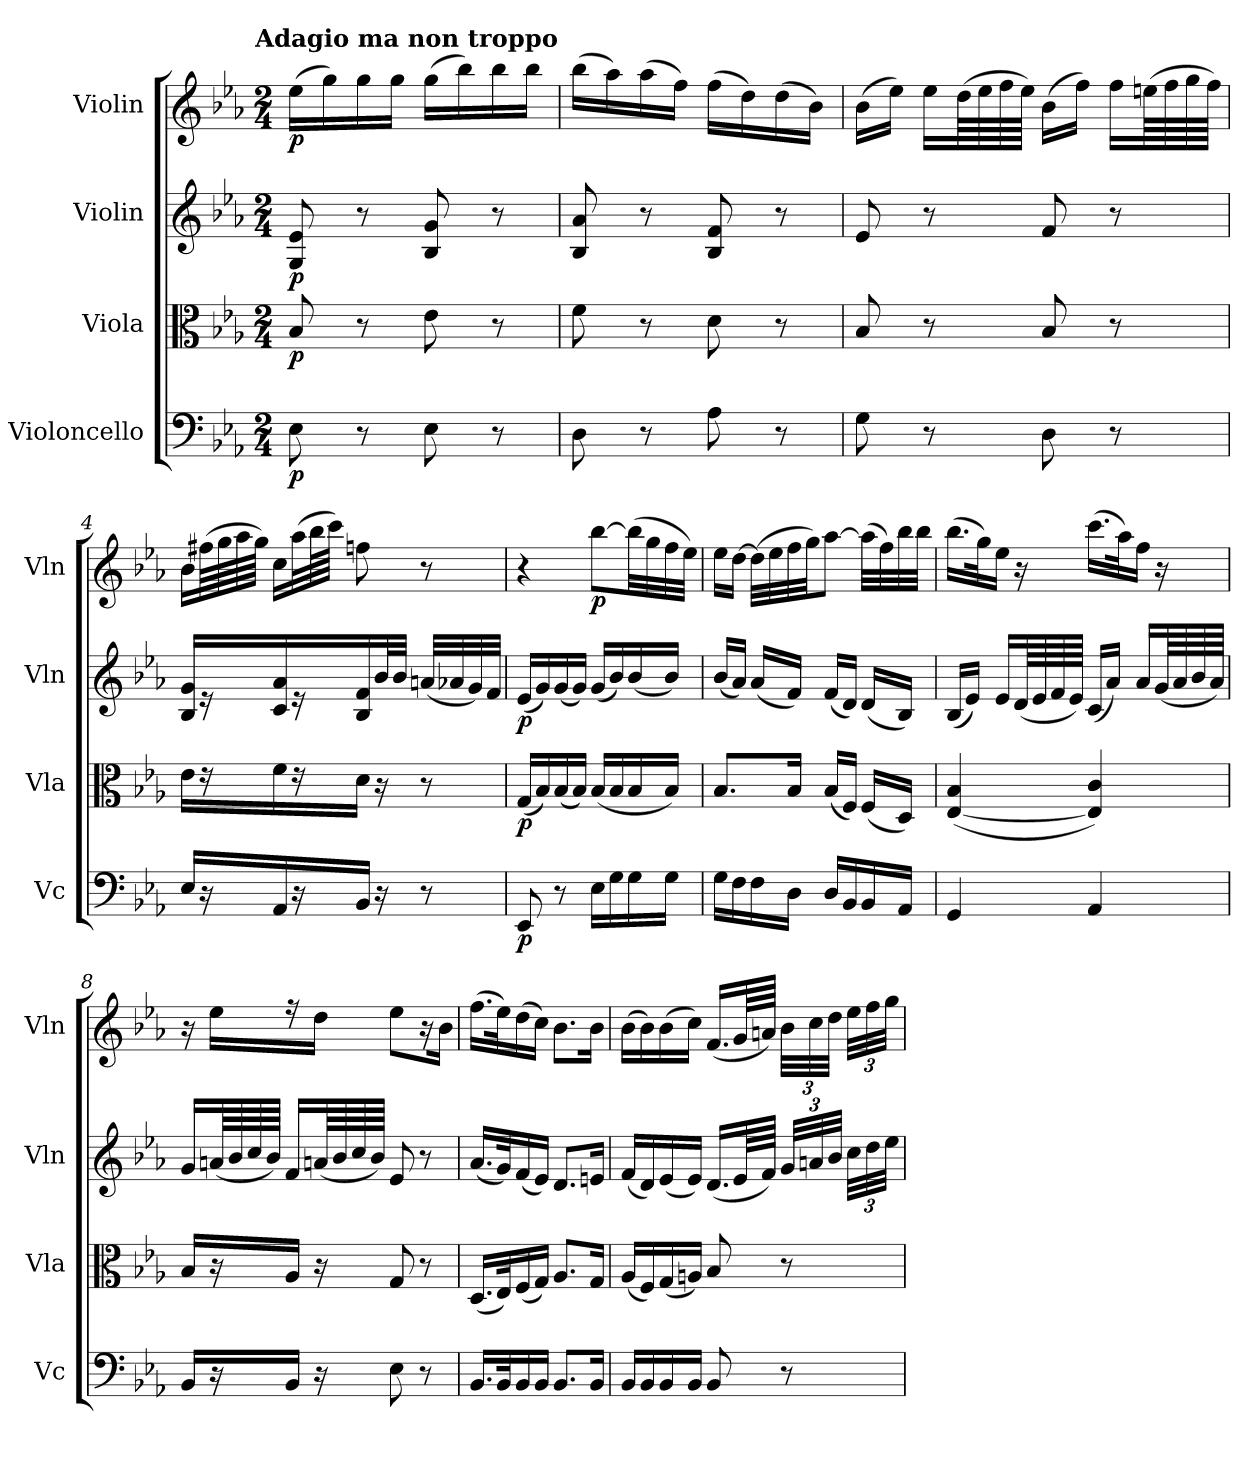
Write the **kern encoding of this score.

**kern	**dynam	**kern	**dynam	**kern	**dynam	**kern	**dynam
*part4	*part4	*part3	*part3	*part2	*part2	*part1	*part1
*staff4	*staff4	*staff3	*staff3	*staff2	*staff2	*staff1	*staff1
*I"Violoncello	*	*I"Viola	*	*I"Violin	*	*I"Violin	*
*I'Vc	*	*I'Vla	*	*I'Vln	*	*I'Vln	*
*clefF4	*	*clefC3	*	*clefG2	*	*clefG2	*
*k[b-e-a-]	*	*k[b-e-a-]	*	*k[b-e-a-]	*	*k[b-e-a-]	*
*E-:	*	*E-:	*	*E-:	*	*E-:	*
!!LO:TX:omd:t=Adagio ma non troppo
*M2/4	*	*M2/4	*	*M2/4	*	*M2/4	*
*MM24	*	*MM24	*	*MM24	*	*MM24	*
=1	=1	=1	=1	=1	=1	=1	=1
8E-\	p	8B-/	p	8G/ 8e-/	p	(16ee-\LL	p
.	.	.	.	.	.	16gg\)	.
8r	.	8r	.	8r	.	16gg\	.
.	.	.	.	.	.	16gg\JJ	.
8E-\	.	8e-\	.	8B-/ 8g/	.	(16gg\LL	.
.	.	.	.	.	.	16bb-\)	.
8r	.	8r	.	8r	.	16bb-\	.
.	.	.	.	.	.	16bb-\JJ	.
=2	=2	=2	=2	=2	=2	=2	=2
8D\	.	8f\	.	8B-/ 8a-/	.	(16bb-\LL	.
.	.	.	.	.	.	16aa-\)	.
8r	.	8r	.	8r	.	(16aa-\	.
.	.	.	.	.	.	16ff\JJ)	.
8A-\	.	8d\	.	8B-/ 8f/	.	(16ff\LL	.
.	.	.	.	.	.	16dd\)	.
8r	.	8r	.	8r	.	(16dd\	.
.	.	.	.	.	.	16b-\JJ)	.
=3	=3	=3	=3	=3	=3	=3	=3
8G\	.	8B-/	.	8e-/	.	(16b-\LL	.
.	.	.	.	.	.	16ee-\JJ)	.
8r	.	8r	.	8r	.	16ee-\LL	.
.	.	.	.	.	.	(64dd\LL	.
.	.	.	.	.	.	64ee-\	.
.	.	.	.	.	.	64ff\	.
.	.	.	.	.	.	64ee-\JJJJ)	.
8D\	.	8B-/	.	8f/	.	(16b-\LL	.
.	.	.	.	.	.	16ff\JJ)	.
8r	.	8r	.	8r	.	16ff\LL	.
.	.	.	.	.	.	(64een\LL	.
.	.	.	.	.	.	64ff\	.
.	.	.	.	.	.	64gg\	.
.	.	.	.	.	.	64ff\JJJJ)	.
=4	=4	=4	=4	=4	=4	=4	=4
16E-/LL	.	16e-\LL	.	16B-/ 16g/LL	.	16b-\LL	.
16r	.	16r	.	16r	.	(64ff#X\LL	.
.	.	.	.	.	.	64gg\	.
.	.	.	.	.	.	64aa-\	.
.	.	.	.	.	.	64gg\JJJJ)	.
16AA-/	.	16f\	.	16c/ 16a-/	.	16cc\LL	.
16r	.	16r	.	16r	.	(32aa-\L	.
.	.	.	.	.	.	64bb-\L	.
.	.	.	.	.	.	64ccc\JJJJ)	.
16BB-/JJ	.	16d\JJ	.	16B-/ 16f/	.	8ffn\	.
16r	.	16r	.	32b-/L	.	.	.
.	.	.	.	32b-/JJJ	.	.	.
8r	.	8r	.	(32an/LLL	.	8r	.
.	.	.	.	32a-X/	.	.	.
.	.	.	.	32g/)	.	.	.
.	.	.	.	32f/JJJ	.	.	.
=5	=5	=5	=5	=5	=5	=5	=5
8EE-/	p	(16G/LL	p	(16e-/LL	p	4r	.
.	.	16B-/)	.	16g/)	.	.	.
8r	.	(16B-/	.	(16g/	.	.	.
.	.	16B-/JJ)	.	16g/JJ)	.	.	.
16E-\LL	.	(16B-/LL	.	(16g/LL	.	[8bb-\L	p
16G\	.	16B-/	.	16b-/)	.	.	.
16G\	.	16B-/	.	(16b-/	.	(32bb-\LL]	.
.	.	.	.	.	.	32gg\	.
16G\JJ	.	16B-/JJ)	.	16b-/JJ)	.	32ff\	.
.	.	.	.	.	.	32ee-\JJJ)	.
=6	=6	=6	=6	=6	=6	=6	=6
16G\LL	.	8.B-/L	.	(16b-/LL	.	16ee-\LL	.
16F\	.	.	.	16a-/JJ)	.	[16dd\JJ	.
16F\	.	.	.	(16a-/LL	.	(32dd\LLL]	.
.	.	.	.	.	.	32ee-\	.
16D\JJ	.	16B-/Jk	.	16f/JJ)	.	32ff\	.
.	.	.	.	.	.	32gg\JJ)	.
16D/LL	.	(16B-/LL	.	(16f/LL	.	[8aa-\J	.
16BB-/	.	16F/JJ)	.	16d/JJ)	.	.	.
16BB-/	.	(16F/LL	.	(16d/LL	.	(32aa-\LLL]	.
.	.	.	.	.	.	32ff\)	.
16AA-/JJ	.	16D/JJ)	.	16B-/JJ)	.	32bb-\	.
.	.	.	.	.	.	32bb-\JJJ	.
=7	=7	=7	=7	=7	=7	=7	=7
4GG/	.	([4E-/ 4B-/	.	(16B-/LL	.	(16.bb-\LL	.
.	.	.	.	16e-/JJ)	.	.	.
.	.	.	.	.	.	32gg\K)	.
.	.	.	.	16e-/LL	.	16ee-\JJ	.
.	.	.	.	(64d/LL	.	16r	.
.	.	.	.	64e-/	.	.	.
.	.	.	.	64f/	.	.	.
.	.	.	.	64e-/JJJJ)	.	.	.
4AA-/	.	4E-]/ 4c/)	.	(16c/LL	.	(16.ccc\LL	.
.	.	.	.	16a-/JJ)	.	.	.
.	.	.	.	.	.	32aa-\K)	.
.	.	.	.	16a-/LL	.	16ff\JJ	.
.	.	.	.	(64g/LL	.	16r	.
.	.	.	.	64a-/	.	.	.
.	.	.	.	64b-/	.	.	.
.	.	.	.	64a-/JJJJ)	.	.	.
=8	=8	=8	=8	=8	=8	=8	=8
16BB-/LL	.	16B-/LL	.	16g/LL	.	16r	.
16r	.	16r	.	(64an/LL	.	16ee-\LL	.
.	.	.	.	64b-/	.	.	.
.	.	.	.	64cc/	.	.	.
.	.	.	.	64b-/JJJJ)	.	.	.
16BB-/JJ	.	16A-/JJ	.	16f/LL	.	16r	.
16r	.	16r	.	(64an/LL	.	16dd\JJ	.
.	.	.	.	64b-/	.	.	.
.	.	.	.	64cc/	.	.	.
.	.	.	.	64b-/JJJJ)	.	.	.
8E-\	.	8G/	.	8e-/	.	8ee-\L	.
8r	.	8r	.	8r	.	16r	.
.	.	.	.	.	.	16b-\Jk	.
=9	=9	=9	=9	=9	=9	=9	=9
16.BB-/LL	.	(16.D/LL	.	(16.a-/LL	.	(16.ff\LL	.
32BB-/K	.	32E-/K)	.	32g/K)	.	32ee-\K)	.
16BB-/	.	(16F/	.	(16f/	.	(16dd\	.
16BB-/JJ	.	16G/JJ)	.	16e-/JJ)	.	16cc\JJ)	.
8.BB-/L	.	8.A-/L	.	8.d/L	.	8.b-\L	.
16BB-/Jk	.	16G/Jk	.	16en/Jk	.	16b-\Jk	.
=10	=10	=10	=10	=10	=10	=10	=10
16BB-/LL	.	(16A-/LL	.	(16f/LL	.	(16b-\LL	.
16BB-/	.	16F/)	.	16d/)	.	16b-\)	.
16BB-/	.	(16G/	.	(16e-/	.	(16b-\	.
16BB-/JJ	.	16An/JJ)	.	16e-/JJ)	.	16cc\JJ)	.
8BB-/	.	8B-/	.	(16.d/LL	.	(16.f/LL	.
.	.	.	.	64e-/LL	.	64g/LL	.
.	.	.	.	64f/JJJJ)	.	64an/JJJJ)	.
8r	.	8r	.	48g/LLL	.	48b-\LLL	.
.	.	.	.	48an/	.	48cc\	.
.	.	.	.	48b-/JJJ	.	48dd\JJJ	.
.	.	.	.	48cc\LLL	.	48ee-\LLL	.
.	.	.	.	48dd\	.	48ff\	.
.	.	.	.	48ee-\JJJ	.	48gg\JJJ	.
=	=	=	=	=	=	=	=
*-	*-	*-	*-	*-	*-	*-	*-
